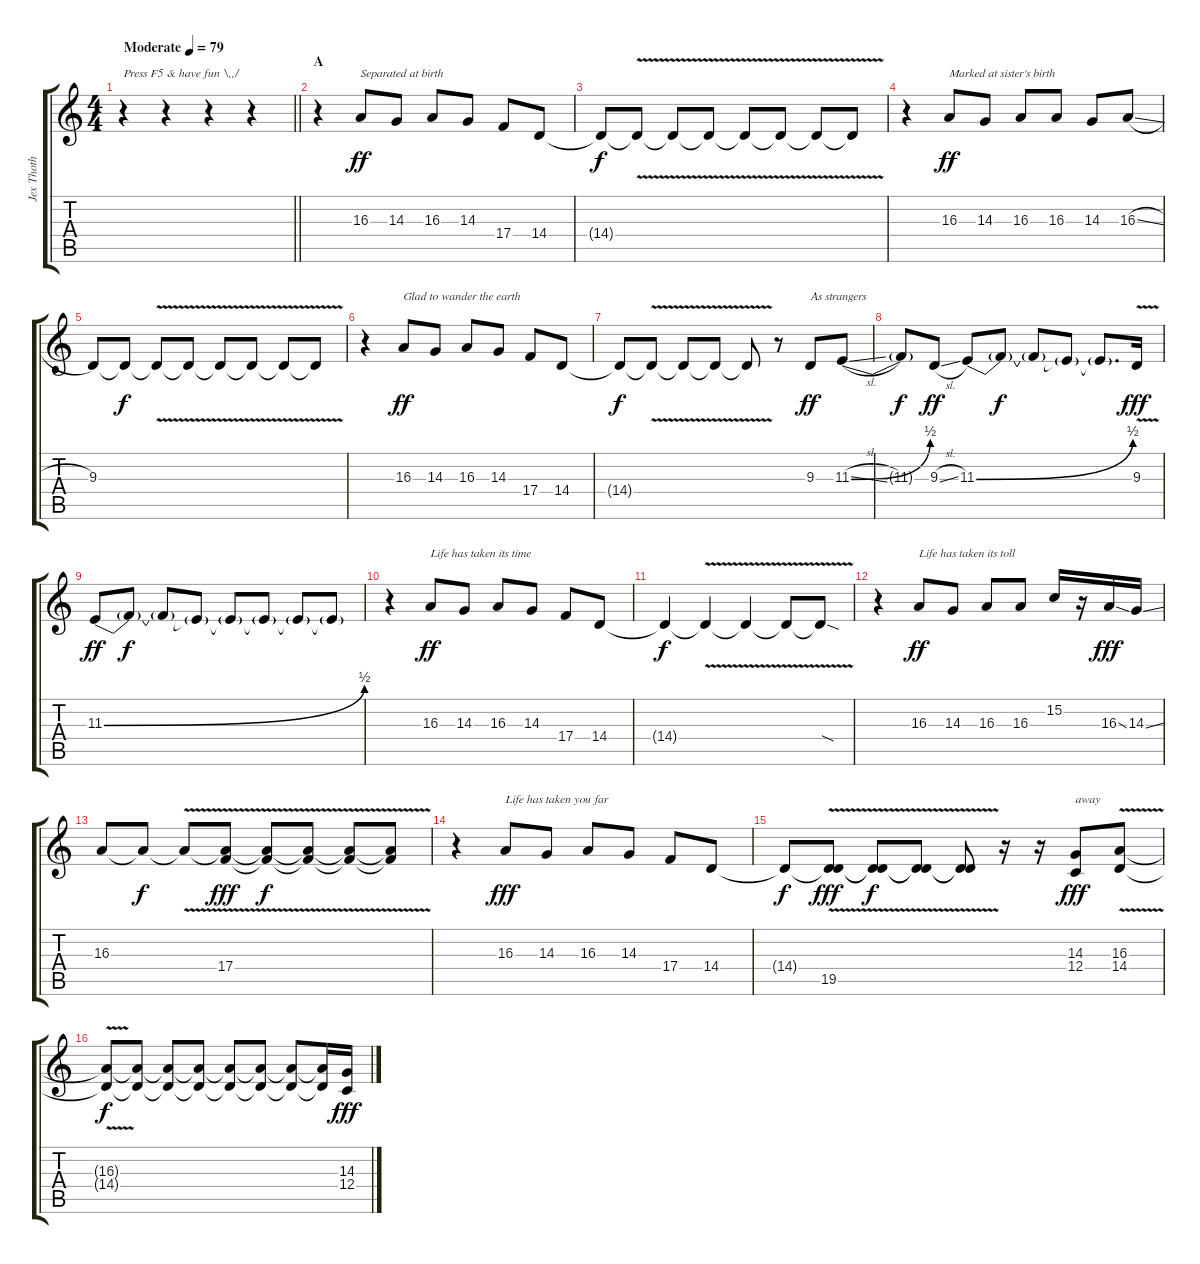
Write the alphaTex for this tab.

\track ("Jex Thoth (vocals left)" "Jex Thoth ") {instrument trumpet}
\staff {score tabs}
\tuning (D4 A3 F3 C3 G2 D2) {hide}
\ts (4 4)
\tempo (79 "Moderate")
\clef g2
\barLineRight lightlight
\ks c
r.4{txt "Press F5 & have fun \\,,/" dy ff instrument trumpet} r.4 r.4 r.4 |
\section ("" "A")
r.4 16.3.8{txt "Separated at birth"} 14.3.8 16.3.8 14.3.8 17.4.8 14.4.8 |
14.4{t}.8{dy f} 14.4{v t}.8 14.4{v t}.8 14.4{v t}.8 14.4{v t}.8 14.4{v t}.8 14.4{v t}.8 14.4{v t}.8 |
r.4 16.3.8{txt "Marked at sister's birth" dy ff} 14.3.8 16.3.8 16.3.8 14.3.8 16.3{sl}.8 |
9.3.8 9.3{t}.8{dy f} 9.3{v t}.8 9.3{v t}.8 9.3{v t}.8 9.3{v t}.8 9.3{v t}.8 9.3{v t}.8 |
r.4 16.3.8{txt "Glad to wander the earth" dy ff} 14.3.8 16.3.8 14.3.8 17.4.8 14.4.8 |
14.4{t}.8{dy f} 14.4{v t}.8 14.4{v t}.8 14.4{v t}.8 14.4{v t}.8 r.8 9.3.8{txt "As strangers" dy ff} 11.3{be (bend 0 0 60 2) sl}.8 |
11.3{t}.8{dy f} 9.3{sl}.8{dy ff} 11.3{be (bend 0 0 60 2)}.8 11.3{t}.8{dy f} 11.3{t}.8 11.3{t}.8 11.3{t}.8{d} 9.3{v}.16{dy fff} |
11.3{be (bend 0 0 60 2)}.8{dy ff} 11.3{t}.8{dy f} 11.3{t}.8 11.3{t}.8 11.3{t}.8 11.3{t}.8 11.3{t}.8 11.3{t}.8 |
r.4 16.3.8{txt "Life has taken its time" dy ff} 14.3.8 16.3.8 14.3.8 17.4.8 14.4.8 |
14.4{t}.4{dy f} 14.4{v t}.4 14.4{v t}.4 14.4{v t}.8 14.4{v sod t}.8 |
r.4 16.3.8{txt "Life has taken its toll" dy ff} 14.3.8 16.3.8 16.3.8 15.2.16 r.16 16.3{ss}.16{dy fff} 14.3{ss}.16 |
16.3.8 16.3{t}.8{dy f} 16.3{v t}.8 (16.3{v t} 17.4{v}).8{dy fff} (16.3{v t} 17.4{v t}).8{dy f} (16.3{v t} 17.4{v t}).8 (16.3{v t} 17.4{v t}).8 (16.3{t} 17.4{v t}).8 |
r.4 16.3.8{txt "Life has taken you far " dy fff} 14.3.8 16.3.8 14.3.8 17.4.8 14.4.8 |
14.4{t}.8{dy f} (14.4{v t} 19.5{v}).8{dy fff} (14.4{v t} 19.5{t}).8{dy f} (14.4{v t} 19.5{t}).8 (14.4{v t} 19.5{t}).8 r.16 r.16 (14.3 12.4).8{txt "away" dy fff} (16.3{v} 14.4).8 |
(16.3{t} 14.4{t}).8{dy f} (16.3{t} 14.4{t}).8 (16.3{t} 14.4{t}).8 (16.3{t} 14.4{t}).8 (16.3{t} 14.4{t}).8 (16.3{t} 14.4{t}).8 (16.3{t} 14.4{t}).8 (16.3{t} 14.4{t}).16 (14.3 12.4).16{dy fff}
